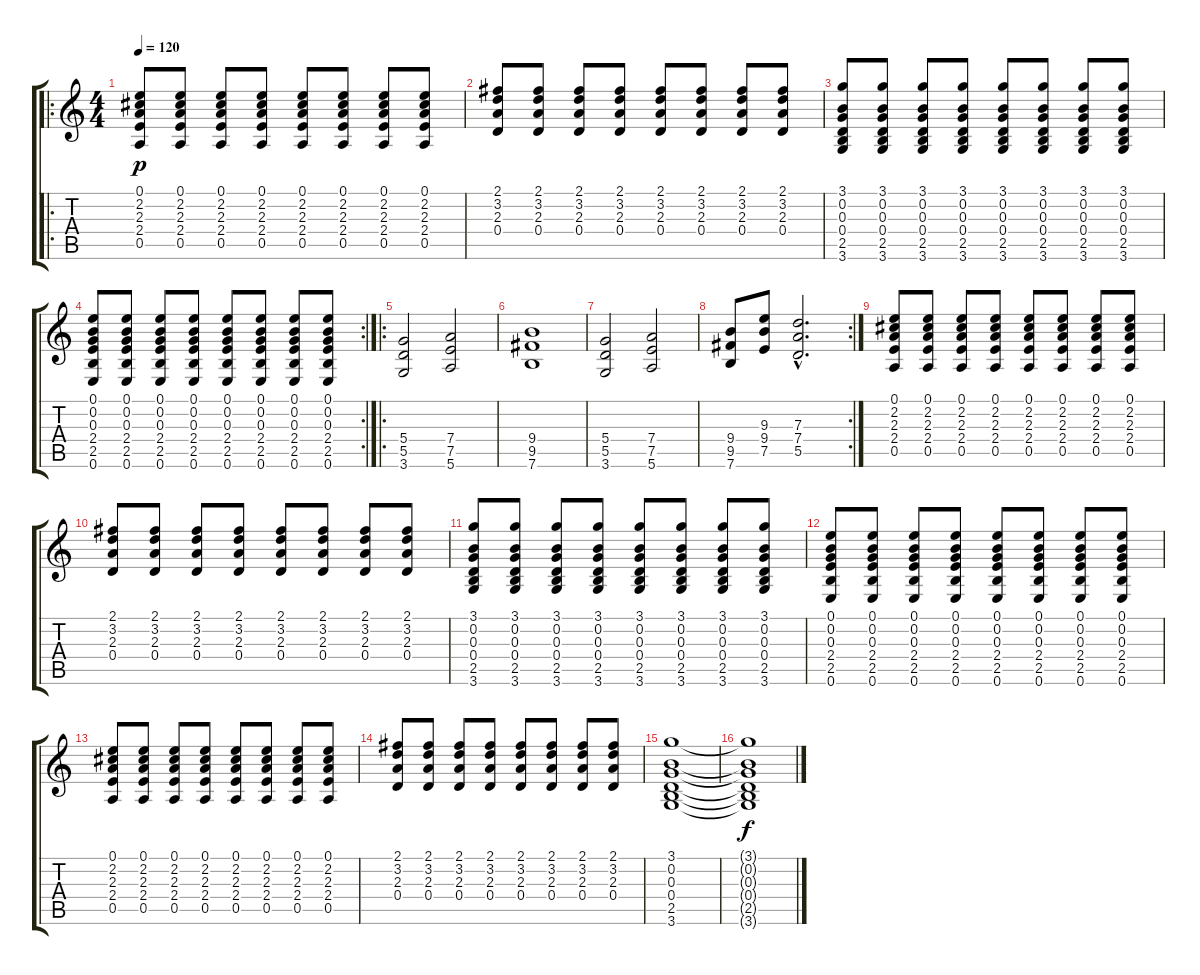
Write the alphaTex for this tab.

\track "" {instrument overdrivenguitar}
\staff {score tabs}
\tuning (E4 B3 G3 D3 A2 E2) {hide}
\ro
\ts (4 4)
\tempo 120
\clef g2
\ks c
(0.1 2.2 2.3 2.4 0.5).8{dy p} (0.1 2.2 2.3 2.4 0.5).8 (0.1 2.2 2.3 2.4 0.5).8 (0.1 2.2 2.3 2.4 0.5).8 (0.1 2.2 2.3 2.4 0.5).8 (0.1 2.2 2.3 2.4 0.5).8 (0.1 2.2 2.3 2.4 0.5).8 (0.1 2.2 2.3 2.4 0.5).8 |
(2.1 3.2 2.3 0.4).8 (2.1 3.2 2.3 0.4).8 (2.1 3.2 2.3 0.4).8 (2.1 3.2 2.3 0.4).8 (2.1 3.2 2.3 0.4).8 (2.1 3.2 2.3 0.4).8 (2.1 3.2 2.3 0.4).8 (2.1 3.2 2.3 0.4).8 |
(3.1 0.2 0.3 0.4 2.5 3.6).8 (3.1 0.2 0.3 0.4 2.5 3.6).8 (3.1 0.2 0.3 0.4 2.5 3.6).8 (3.1 0.2 0.3 0.4 2.5 3.6).8 (3.1 0.2 0.3 0.4 2.5 3.6).8 (3.1 0.2 0.3 0.4 2.5 3.6).8 (3.1 0.2 0.3 0.4 2.5 3.6).8 (3.1 0.2 0.3 0.4 2.5 3.6).8 |
\rc 2
(0.1 0.2 0.3 2.4 2.5 0.6).8 (0.1 0.2 0.3 2.4 2.5 0.6).8 (0.1 0.2 0.3 2.4 2.5 0.6).8 (0.1 0.2 0.3 2.4 2.5 0.6).8 (0.1 0.2 0.3 2.4 2.5 0.6).8 (0.1 0.2 0.3 2.4 2.5 0.6).8 (0.1 0.2 0.3 2.4 2.5 0.6).8 (0.1 0.2 0.3 2.4 2.5 0.6).8 |
\ro
(5.4 5.5 3.6).2 (7.4 7.5 5.6).2 |
(9.4 9.5 7.6).1 |
(5.4 5.5 3.6).2 (7.4 7.5 5.6).2 |
\rc 2
(9.4 9.5 7.6).8 (9.3 9.4 7.5).8 (7.3{hac} 7.4{hac} 5.5{hac}).2{d} |
(0.1 2.2 2.3 2.4 0.5).8 (0.1 2.2 2.3 2.4 0.5).8 (0.1 2.2 2.3 2.4 0.5).8 (0.1 2.2 2.3 2.4 0.5).8 (0.1 2.2 2.3 2.4 0.5).8 (0.1 2.2 2.3 2.4 0.5).8 (0.1 2.2 2.3 2.4 0.5).8 (0.1 2.2 2.3 2.4 0.5).8 |
(2.1 3.2 2.3 0.4).8 (2.1 3.2 2.3 0.4).8 (2.1 3.2 2.3 0.4).8 (2.1 3.2 2.3 0.4).8 (2.1 3.2 2.3 0.4).8 (2.1 3.2 2.3 0.4).8 (2.1 3.2 2.3 0.4).8 (2.1 3.2 2.3 0.4).8 |
(3.1 0.2 0.3 0.4 2.5 3.6).8 (3.1 0.2 0.3 0.4 2.5 3.6).8 (3.1 0.2 0.3 0.4 2.5 3.6).8 (3.1 0.2 0.3 0.4 2.5 3.6).8 (3.1 0.2 0.3 0.4 2.5 3.6).8 (3.1 0.2 0.3 0.4 2.5 3.6).8 (3.1 0.2 0.3 0.4 2.5 3.6).8 (3.1 0.2 0.3 0.4 2.5 3.6).8 |
(0.1 0.2 0.3 2.4 2.5 0.6).8 (0.1 0.2 0.3 2.4 2.5 0.6).8 (0.1 0.2 0.3 2.4 2.5 0.6).8 (0.1 0.2 0.3 2.4 2.5 0.6).8 (0.1 0.2 0.3 2.4 2.5 0.6).8 (0.1 0.2 0.3 2.4 2.5 0.6).8 (0.1 0.2 0.3 2.4 2.5 0.6).8 (0.1 0.2 0.3 2.4 2.5 0.6).8 |
(0.1 2.2 2.3 2.4 0.5).8 (0.1 2.2 2.3 2.4 0.5).8 (0.1 2.2 2.3 2.4 0.5).8 (0.1 2.2 2.3 2.4 0.5).8 (0.1 2.2 2.3 2.4 0.5).8 (0.1 2.2 2.3 2.4 0.5).8 (0.1 2.2 2.3 2.4 0.5).8 (0.1 2.2 2.3 2.4 0.5).8 |
(2.1 3.2 2.3 0.4).8 (2.1 3.2 2.3 0.4).8 (2.1 3.2 2.3 0.4).8 (2.1 3.2 2.3 0.4).8 (2.1 3.2 2.3 0.4).8 (2.1 3.2 2.3 0.4).8 (2.1 3.2 2.3 0.4).8 (2.1 3.2 2.3 0.4).8 |
(3.1 0.2 0.3 0.4 2.5 3.6).1 |
(3.1{t} 0.2{t} 0.3{t} 0.4{t} 2.5{t} 3.6{t}).1{dy f}
